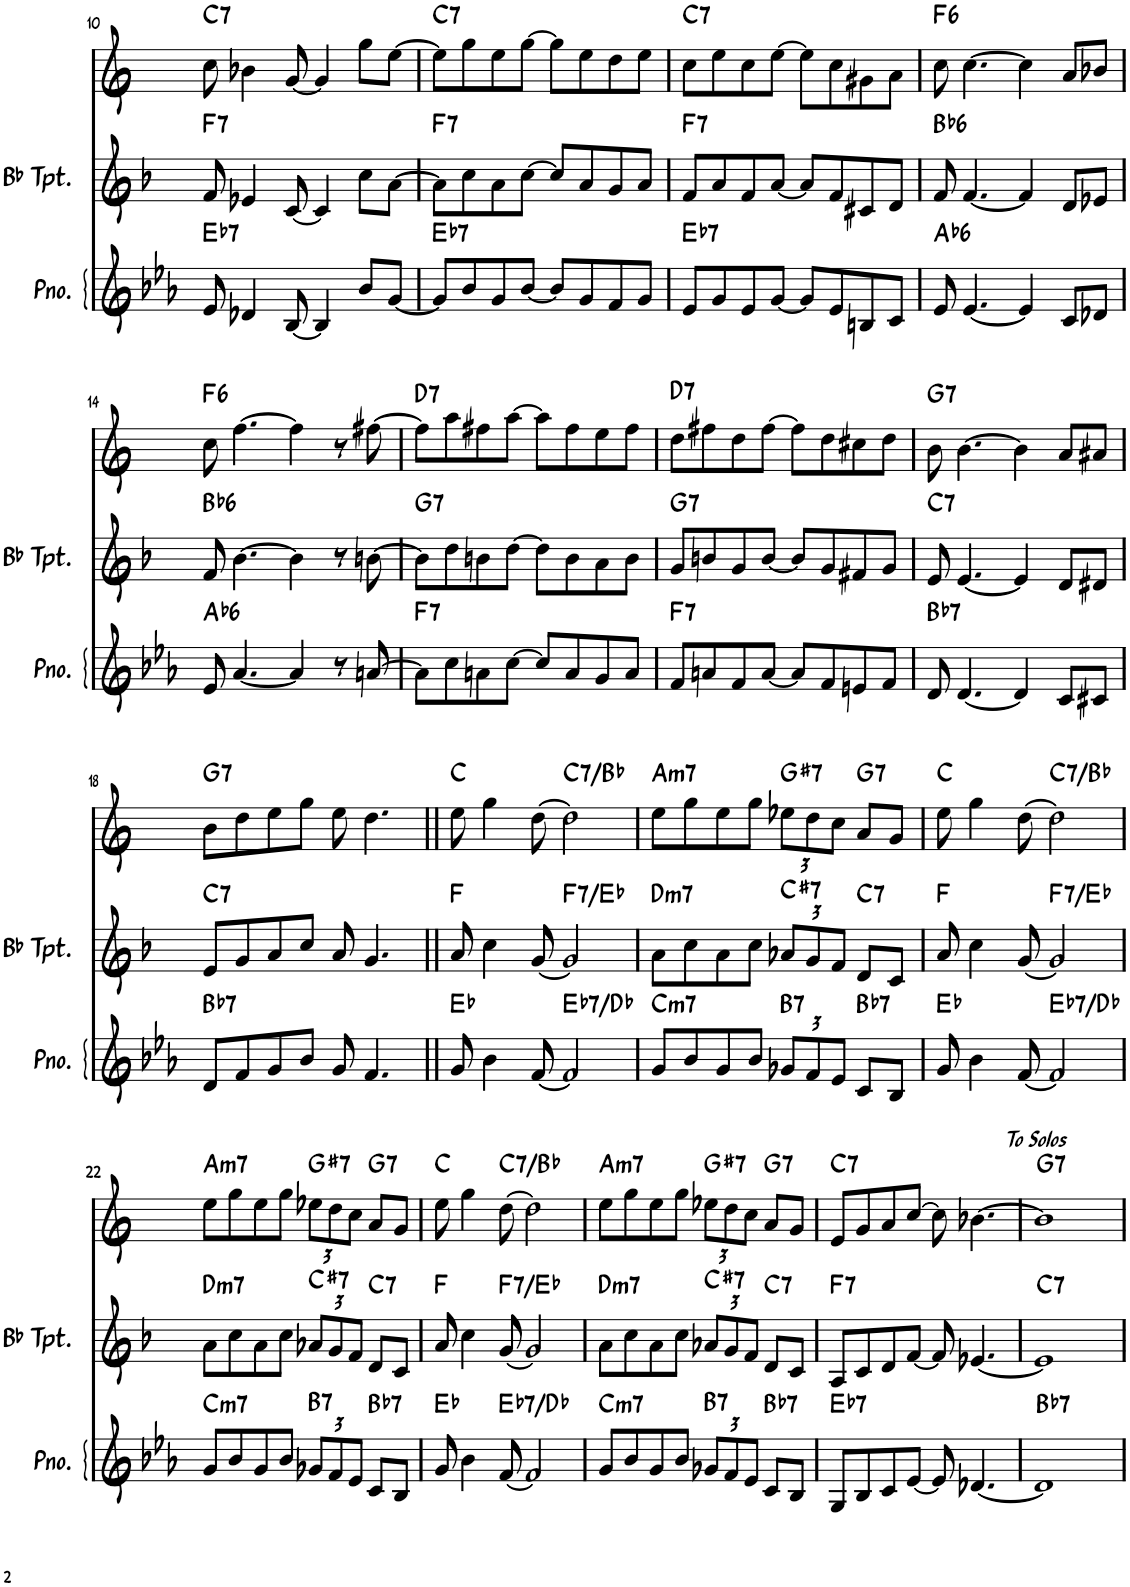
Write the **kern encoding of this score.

**kern	**harte	**kern	**harte	**kern	**harte
*part3	*part3	*part2	*part2	*part1	*part1
*staff3	*	*staff2	*	*staff1	*
*I"Piano	*	*I"Bb Trumpet	*	*I"Alto Sax	*
*I'Pno.	*	*I'Bb Tpt.	*	*I'Sax	*
!!LO:PB:g=z
*clefG2	*	*clefG2	*	*clefG2	*
*	*	*Trd1c2	*	*Trd5c9	*
*k[b-e-a-]	*	*k[b-]	*	*k[]	*
*M4/4	*	*M4/4	*	*M4/4	*
=10	=10	=10	=10	=10	=10
!	!LO:H:kt=7	!	!LO:H:kt=7	!	!LO:H:kt=7
8e-/	Eb:7	8f/	F:7	8cc\	C:7
4d-X/	.	4e-X/	.	4b-X\	.
[8B-/	.	[8c/	.	[8g/	.
4B-/]	.	4c/]	.	4g/]	.
8b-/L	.	8cc\L	.	8gg\L	.
[8g/J	.	[8a\J	.	[8ee\J	.
=11	=11	=11	=11	=11	=11
!	!LO:H:kt=7	!	!LO:H:kt=7	!	!LO:H:kt=7
8g/L]	Eb:7	8a\L]	F:7	8ee\L]	C:7
8b-/	.	8cc\	.	8gg\	.
8g/	.	8a\	.	8ee\	.
[8b-/J	.	[8cc\J	.	[8gg\J	.
8b-/L]	.	8cc/L]	.	8gg\L]	.
8g/	.	8a/	.	8ee\	.
8f/	.	8g/	.	8dd\	.
8g/J	.	8a/J	.	8ee\J	.
=12	=12	=12	=12	=12	=12
!	!LO:H:kt=7	!	!LO:H:kt=7	!	!LO:H:kt=7
8e-/L	Eb:7	8f/L	F:7	8cc\L	C:7
8g/	.	8a/	.	8ee\	.
8e-/	.	8f/	.	8cc\	.
[8g/J	.	[8a/J	.	[8ee\J	.
8g/L]	.	8a/L]	.	8ee\L]	.
8e-/	.	8f/	.	8cc\	.
8Bn/	.	8c#X/	.	8g#X\	.
8c/J	.	8d/J	.	8a\J	.
=13	=13	=13	=13	=13	=13
!	!LO:H:kt=6	!	!LO:H:kt=6	!	!LO:H:kt=6
8e-/	Ab:maj6	8f/	Bb:maj6	8cc\	F:maj6
[4.e-/	.	[4.f/	.	[4.cc\	.
4e-/]	.	4f/]	.	4cc\]	.
8c/L	.	8d/L	.	8a/L	.
8d-X/J	.	8e-X/J	.	8b-X/J	.
!!LO:LB:g=z
=14	=14	=14	=14	=14	=14
!	!LO:H:kt=6	!	!LO:H:kt=6	!	!LO:H:kt=6
8e-/	Ab:maj6	8f/	Bb:maj6	8cc\	F:maj6
[4.a-/	.	[4.b-\	.	[4.ff\	.
4a-/]	.	4b-\]	.	4ff\]	.
8r	.	8r	.	8r	.
[8an/	.	[8bn\	.	[8ff#X\	.
=15	=15	=15	=15	=15	=15
!	!LO:H:kt=7	!	!LO:H:kt=7	!	!LO:H:kt=7
8a\L]	F:7	8b\L]	G:7	8ff#\L]	D:7
8cc\	.	8dd\	.	8aa\	.
8an\	.	8bn\	.	8ff#X\	.
[8cc\J	.	[8dd\J	.	[8aa\J	.
8cc/L]	.	8dd\L]	.	8aa\L]	.
8a/	.	8b\	.	8ff#\	.
8g/	.	8a\	.	8ee\	.
8a/J	.	8b\J	.	8ff#\J	.
=16	=16	=16	=16	=16	=16
!	!LO:H:kt=7	!	!LO:H:kt=7	!	!LO:H:kt=7
8f/L	F:7	8g/L	G:7	8dd\L	D:7
8an/	.	8bn/	.	8ff#X\	.
8f/	.	8g/	.	8dd\	.
[8a/J	.	[8b/J	.	[8ff#\J	.
8a/L]	.	8b/L]	.	8ff#\L]	.
8f/	.	8g/	.	8dd\	.
8en/	.	8f#X/	.	8cc#X\	.
8f/J	.	8g/J	.	8dd\J	.
=17	=17	=17	=17	=17	=17
!	!LO:H:kt=7	!	!LO:H:kt=7	!	!LO:H:kt=7
8d/	Bb:7	8e/	C:7	8b\	G:7
[4.d/	.	[4.e/	.	[4.b\	.
4d/]	.	4e/]	.	4b\]	.
8c/L	.	8d/L	.	8a/L	.
8c#X/J	.	8d#X/J	.	8a#X/J	.
!!LO:LB:g=z
=18	=18	=18	=18	=18	=18
!	!LO:H:kt=7	!	!LO:H:kt=7	!	!LO:H:kt=7
8d/L	Bb:7	8e/L	C:7	8b\L	G:7
8f/	.	8g/	.	8dd\	.
8g/	.	8a/	.	8ee\	.
8b-/J	.	8cc/J	.	8gg\J	.
8g/	.	8a/	.	8ee\	.
4.f/	.	4.g/	.	4.dd\	.
=19||	=19||	=19||	=19||	=19||	=19||
8g/	Eb:maj	8a/	F:maj	8ee\	C:maj
4b-\	.	4cc\	.	4gg\	.
[8f/	.	[8g/	.	[8dd\	.
!	!LO:H:kt=7	!	!LO:H:kt=7	!	!LO:H:kt=7
2f/]	Eb:7/b7	2g/]	F:7/b7	2dd\]	C:7/b7
=20	=20	=20	=20	=20	=20
!	!LO:H:kt=m7	!	!LO:H:kt=m7	!	!LO:H:kt=m7
8g/L	C:min7	8a\L	D:min7	8ee\L	A:min7
8b-/	.	8cc\	.	8gg\	.
8g/	.	8a\	.	8ee\	.
8b-/J	.	8cc\J	.	8gg\J	.
*Xbrackettup	*	*Xbrackettup	*	*Xbrackettup	*
!	!LO:H:kt=7	!	!LO:H:kt=7	!	!LO:H:kt=7
12g-X/L	B:7	12a-X/L	C#:7	12ee-X\L	G#:7
12f/	.	12g/	.	12dd\	.
12e-/J	.	12f/J	.	12cc\J	.
!	!LO:H:kt=7	!	!LO:H:kt=7	!	!LO:H:kt=7
8c/L	Bb:7	8d/L	C:7	8a/L	G:7
8B-/J	.	8c/J	.	8g/J	.
=21	=21	=21	=21	=21	=21
8g/	Eb:maj	8a/	F:maj	8ee\	C:maj
4b-\	.	4cc\	.	4gg\	.
[8f/	.	[8g/	.	[8dd\	.
!	!LO:H:kt=7	!	!LO:H:kt=7	!	!LO:H:kt=7
2f/]	Eb:7/b7	2g/]	F:7/b7	2dd\]	C:7/b7
!!LO:LB:g=z
=22	=22	=22	=22	=22	=22
!	!LO:H:kt=m7	!	!LO:H:kt=m7	!	!LO:H:kt=m7
8g/L	C:min7	8a\L	D:min7	8ee\L	A:min7
8b-/	.	8cc\	.	8gg\	.
8g/	.	8a\	.	8ee\	.
8b-/J	.	8cc\J	.	8gg\J	.
!	!LO:H:kt=7	!	!LO:H:kt=7	!	!LO:H:kt=7
12g-X/L	B:7	12a-X/L	C#:7	12ee-X\L	G#:7
12f/	.	12g/	.	12dd\	.
12e-/J	.	12f/J	.	12cc\J	.
!	!LO:H:kt=7	!	!LO:H:kt=7	!	!LO:H:kt=7
8c/L	Bb:7	8d/L	C:7	8a/L	G:7
8B-/J	.	8c/J	.	8g/J	.
=23	=23	=23	=23	=23	=23
8g/	Eb:maj	8a/	F:maj	8ee\	C:maj
4b-\	.	4cc\	.	4gg\	.
!	!LO:H:kt=7	!	!LO:H:kt=7	!	!LO:H:kt=7
[8f/	Eb:7/b7	[8g/	F:7/b7	[8dd\	C:7/b7
2f/]	.	2g/]	.	2dd\]	.
=24	=24	=24	=24	=24	=24
!	!LO:H:kt=m7	!	!LO:H:kt=m7	!	!LO:H:kt=m7
8g/L	C:min7	8a\L	D:min7	8ee\L	A:min7
8b-/	.	8cc\	.	8gg\	.
8g/	.	8a\	.	8ee\	.
8b-/J	.	8cc\J	.	8gg\J	.
!	!LO:H:kt=7	!	!LO:H:kt=7	!	!LO:H:kt=7
12g-X/L	B:7	12a-X/L	C#:7	12ee-X\L	G#:7
12f/	.	12g/	.	12dd\	.
12e-/J	.	12f/J	.	12cc\J	.
!	!LO:H:kt=7	!	!LO:H:kt=7	!	!LO:H:kt=7
8c/L	Bb:7	8d/L	C:7	8a/L	G:7
8B-/J	.	8c/J	.	8g/J	.
=25	=25	=25	=25	=25	=25
!	!LO:H:kt=7	!	!LO:H:kt=7	!	!LO:H:kt=7
8G/L	Eb:7	8A/L	F:7	8e/L	C:7
8B-/	.	8c/	.	8g/	.
8c/	.	8d/	.	8a/	.
[8e-/J	.	[8f/J	.	[8cc/J	.
8e-/]	.	8f/]	.	8cc\]	.
[4.d-X/	.	[4.e-X/	.	[4.b-X\	.
=26	=26	=26	=26	=26	=26
!	!LO:H:kt=7	!	!LO:H:kt=7	!LO:TX:a:i:t=To Solos	!LO:H:kt=7
1d-]	Bb:7	1e-]	C:7	1b-]	G:7
=	=	=	=	=	=
*-	*-	*-	*-	*-	*-
